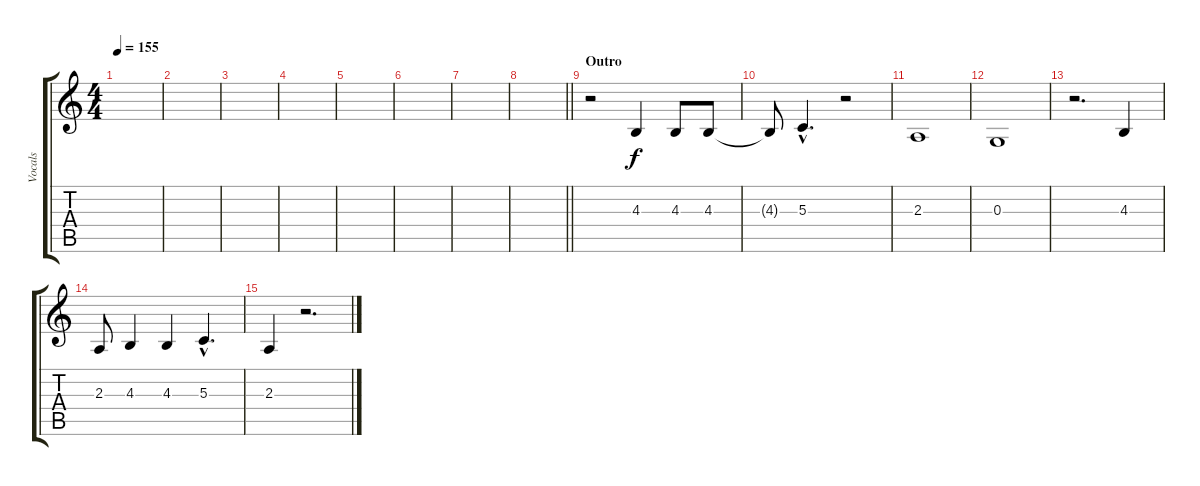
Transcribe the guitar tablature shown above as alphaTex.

\track ("Vocals" "Vocals") {instrument synthbrass1}
\staff {score tabs}
\tuning (E4 B3 G3 D3 A2 E2) {hide}
\ts (4 4)
\tempo 155
\clef g2
\ks c
|
|
|
|
|
|
|
\barLineRight lightlight
|
\section ("" "Outro")
r.2 4.3.4 4.3.8 4.3.8 |
4.3{t}.8 5.3{hac}.4{d} r.2 |
2.3.1 |
0.3.1 |
r.2{d} 4.3.4 |
2.3.8 4.3.4 4.3.4 5.3{hac}.4{d} |
2.3.4 r.2{d}
